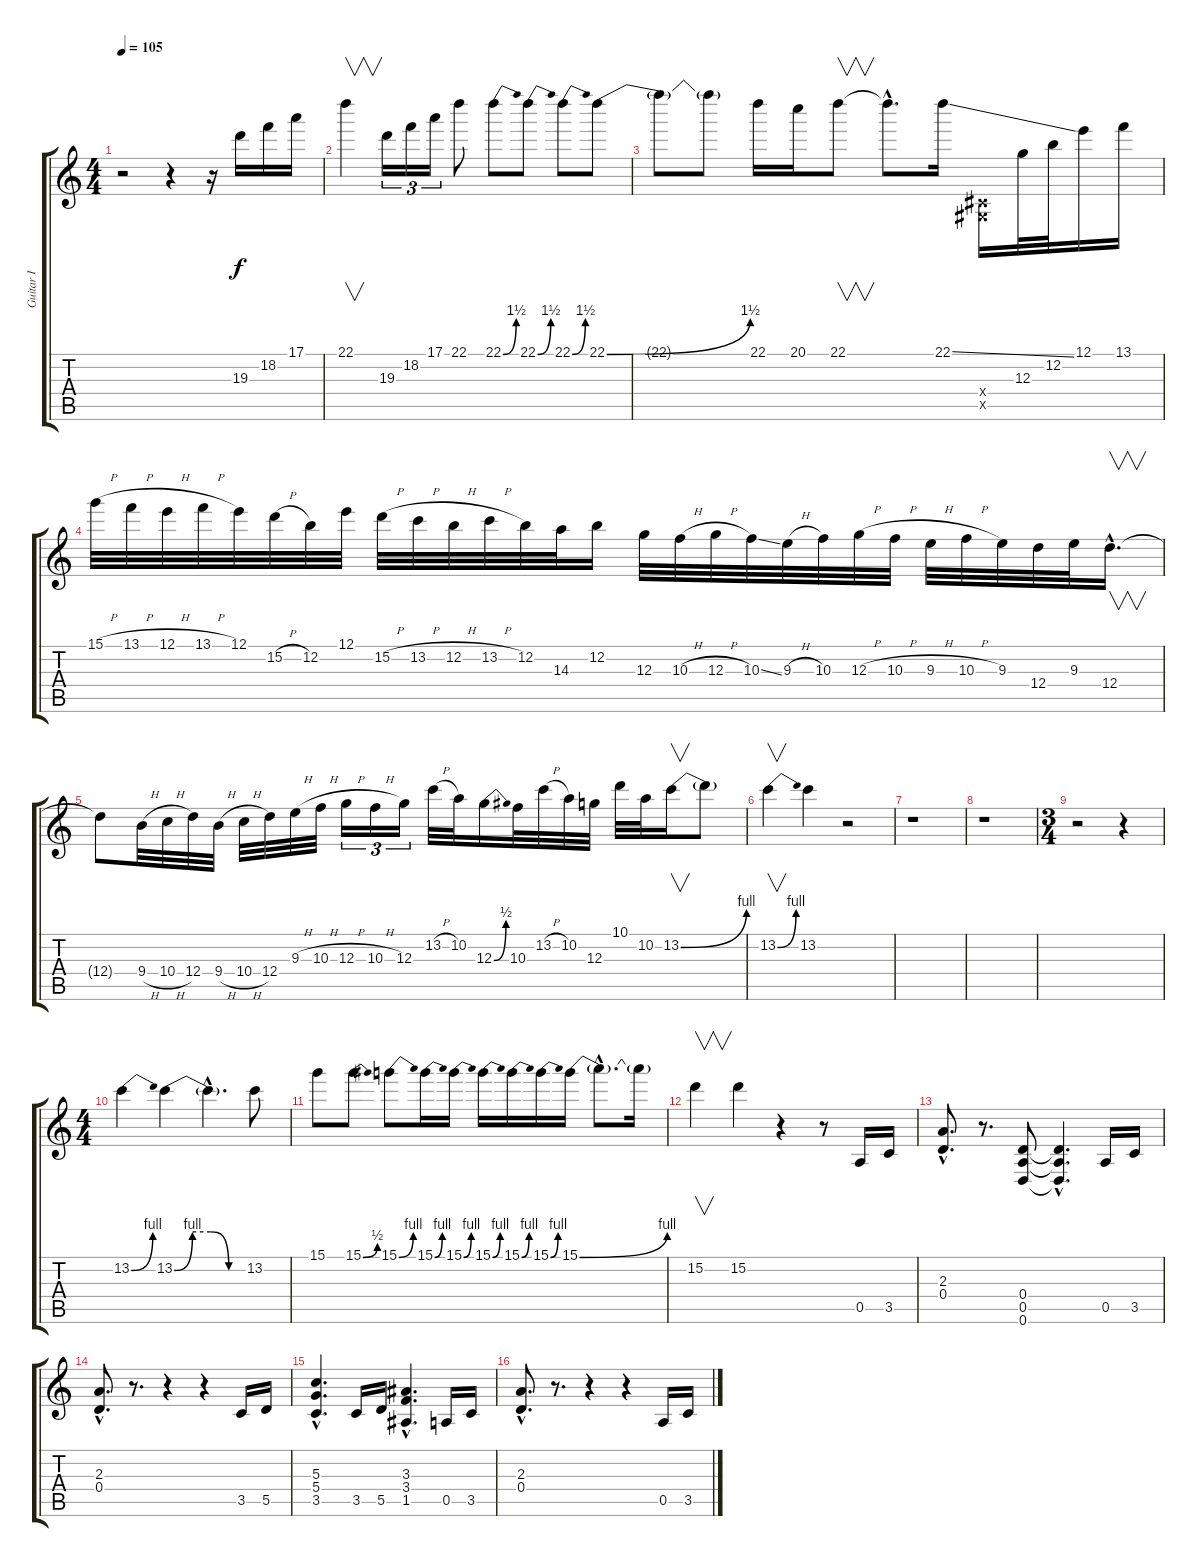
\track ("Guitar I" "Guitar I") {instrument distortionguitar}
\staff {score tabs}
\tuning (E4 B3 G3 D3 A2 D2) {hide}
\ts (4 4)
\tempo 105
\clef g2
\ks c
r.2{dy f} r.4 r.16 19.3.16 18.2.16 17.1.16 |
22.1.4{v} 19.3.16{tu (3 2)} 18.2.16{tu (3 2)} 17.1.16{tu (3 2)} 22.1.8 22.1{be (bend 0 0 60 6)}.8 22.1{be (bend 0 0 60 6)}.8 22.1{be (bend 0 0 60 6)}.8 22.1{be (bend 0 0 60 6)}.8 |
22.1{t}.8 22.1{t}.8 22.1.16 20.1.16 22.1.8{v} 22.1{hac t}.8{d} 22.1{ss}.16 (-1.4{x} -1.5{x}).16 12.3.32 12.2.32 12.1.16 13.1.16 |
15.1{h}.32 13.1{h}.32 12.1{h}.32 13.1{h}.32 12.1.32 15.2{h}.32 12.2.32 12.1.32 15.2{h}.32 13.2{h}.32 12.2{h}.32 13.2{h}.32 12.2.32 14.3.32 12.2.16 12.3.32 10.3{h}.32 12.3{h}.32 10.3{ss}.32 9.3{h}.32 10.3.32 12.3{h}.32 10.3{h}.32 9.3{h}.32 10.3{h}.32 9.3.32 12.4.32 9.3.32 12.4{hac}.16{v d} |
12.4{t}.8 9.4{h}.32 10.4{h}.32 12.4.32 9.4{h}.32 10.4{h}.32 12.4.32 9.3{h}.32 10.3{h}.32 12.3{h}.16{tu (3 2)} 10.3{h}.16{tu (3 2)} 12.3.16{tu (3 2)} 13.2{h}.32 10.2.32 12.3{be (bend 0 0 60 2)}.16 10.3.32 13.2{h}.32 10.2.32 12.3.32 10.1.32 10.2.32 13.2{be (bend 0 0 60 4)}.16{v} 13.2{t}.8 |
13.2{be (bend 0 0 60 4)}.4{v} 13.2.4 r.2 |
r.1 |
r.1 |
\ts (3 4)
r.2 r.4 |
\ts (4 4)
13.2{be (bend 0 0 60 4)}.4 13.2{be (custom 0 0 15 4 30 4 45 0 60 0)}.4 13.2{hac t}.4{d} 13.2.8 |
15.1.8 15.1{be (bend 0 0 60 2)}.8 15.1{be (bend 0 0 60 4)}.8 15.1{be (bend 0 0 60 4)}.16 15.1{be (bend 0 0 60 4)}.16 15.1{be (bend 0 0 60 4)}.16 15.1{be (bend 0 0 60 4)}.16 15.1{be (bend 0 0 60 4)}.16 15.1{be (bend 0 0 60 4)}.16 15.1{hac t}.8{d} 15.1{t}.16 |
15.2.4{v} 15.2.4 r.4 r.8 0.5.16 3.5.16 |
(2.3{hac} 0.4{hac}).8{d} r.8{d} (0.4 0.5 0.6).8 (0.4{hac t} 0.5{hac t} 0.6{hac t}).4{d} 0.5.16 3.5.16 |
(2.3{hac} 0.4{hac}).8{d} r.8{d} r.4 r.4 3.5.16 5.5.16 |
(5.3{hac} 5.4{hac} 3.5{hac}).4{d} 3.5.16 5.5.16 (3.3{hac} 3.4{hac} 1.5{hac}).4{d} 0.5.16 3.5.16 |
(2.3{hac} 0.4{hac}).8{d} r.8{d} r.4 r.4 0.5.16 3.5.16
